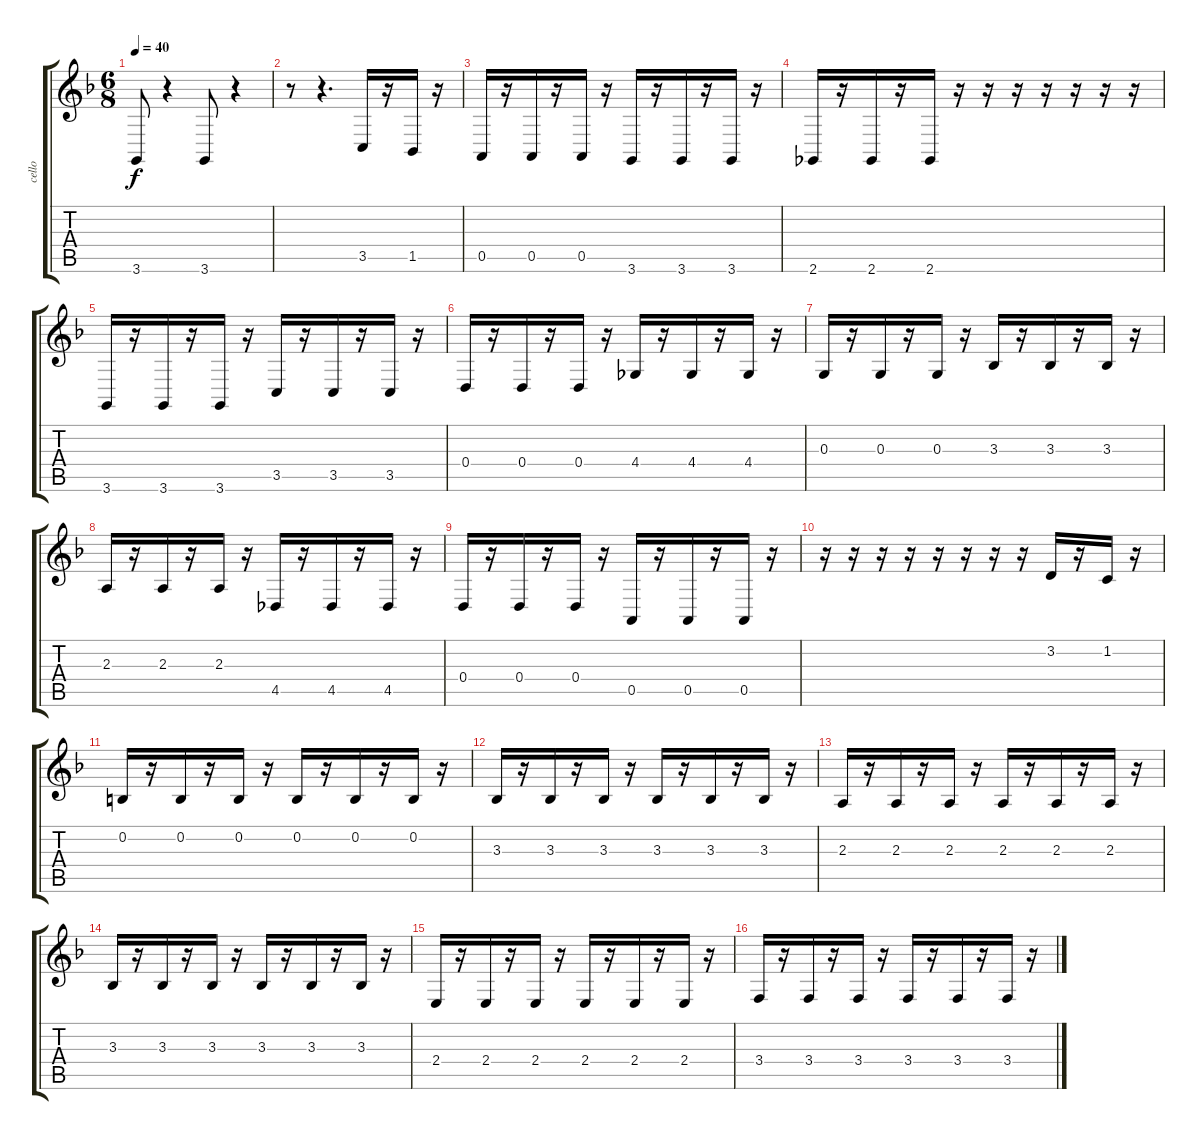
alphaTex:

\track ("cello" "cello") {instrument cello}
\staff {score tabs}
\tuning (E4 B3 G3 D3 A2 E2) {hide}
\ts (6 8)
\tempo 40
\clef g2
\ks dminor
3.6.8{dy f} r.4 3.6.8 r.4 |
r.8 r.4{d} 3.5.16 r.16 1.5.16 r.16 |
0.5.16 r.16 0.5.16 r.16 0.5.16 r.16 3.6.16 r.16 3.6.16 r.16 3.6.16 r.16 |
2.6.16 r.16 2.6.16 r.16 2.6.16 r.16 r.16 r.16 r.16 r.16 r.16 r.16 |
3.6.16 r.16 3.6.16 r.16 3.6.16 r.16 3.5.16 r.16 3.5.16 r.16 3.5.16 r.16 |
0.4.16 r.16 0.4.16 r.16 0.4.16 r.16 4.4.16 r.16 4.4.16 r.16 4.4.16 r.16 |
0.3.16 r.16 0.3.16 r.16 0.3.16 r.16 3.3.16 r.16 3.3.16 r.16 3.3.16 r.16 |
2.3.16 r.16 2.3.16 r.16 2.3.16 r.16 4.5.16 r.16 4.5.16 r.16 4.5.16 r.16 |
0.4.16 r.16 0.4.16 r.16 0.4.16 r.16 0.5.16 r.16 0.5.16 r.16 0.5.16 r.16 |
r.16 r.16 r.16 r.16 r.16 r.16 r.16 r.16 3.2.16 r.16 1.2.16 r.16 |
0.2.16 r.16 0.2.16 r.16 0.2.16 r.16 0.2.16 r.16 0.2.16 r.16 0.2.16 r.16 |
3.3.16 r.16 3.3.16 r.16 3.3.16 r.16 3.3.16 r.16 3.3.16 r.16 3.3.16 r.16 |
2.3.16 r.16 2.3.16 r.16 2.3.16 r.16 2.3.16 r.16 2.3.16 r.16 2.3.16 r.16 |
3.3.16 r.16 3.3.16 r.16 3.3.16 r.16 3.3.16 r.16 3.3.16 r.16 3.3.16 r.16 |
2.4.16 r.16 2.4.16 r.16 2.4.16 r.16 2.4.16 r.16 2.4.16 r.16 2.4.16 r.16 |
3.4.16 r.16 3.4.16 r.16 3.4.16 r.16 3.4.16 r.16 3.4.16 r.16 3.4.16 r.16
